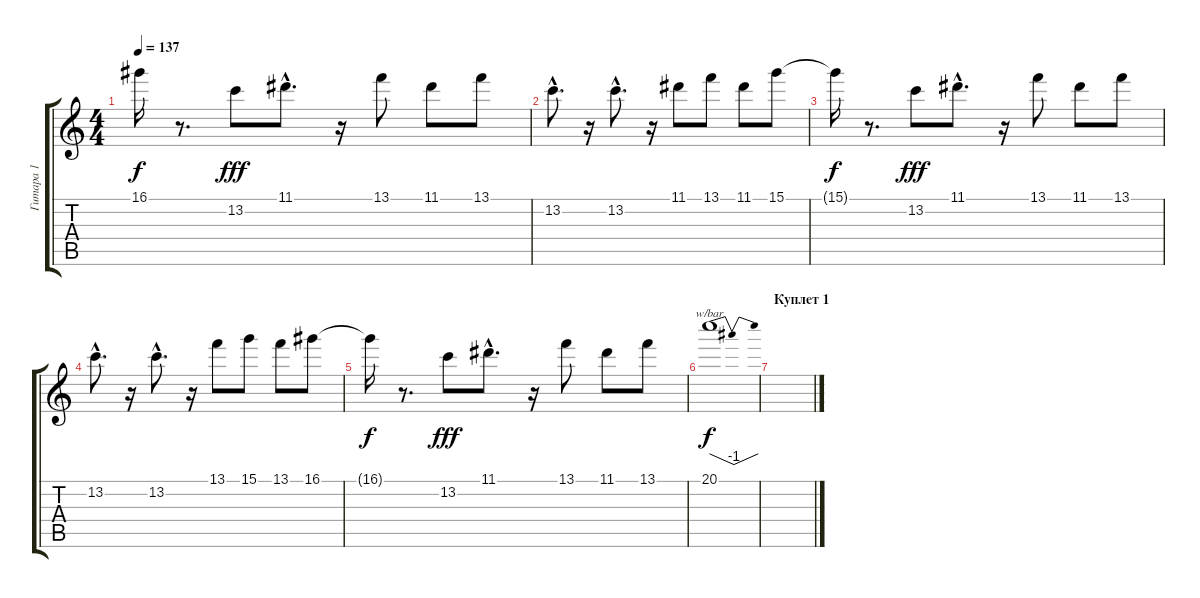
\track ("Гитара 1" "Гитара 1") {instrument overdrivenguitar}
\staff {score tabs}
\tuning (E4 B3 G3 D3 A2 E2) {hide}
\ts (4 4)
\tempo 137
\clef g2
\ks c
16.1{t}.16{dy f} r.8{d} 13.2.8{dy fff} 11.1{hac}.8{d} r.16 13.1.8 11.1.8 13.1.8 |
13.2{hac}.8{d} r.16 13.2{hac}.8{d} r.16 11.1.8 13.1.8 11.1.8 15.1.8 |
15.1{t}.16{dy f} r.8{d} 13.2.8{dy fff} 11.1{hac}.8{d} r.16 13.1.8 11.1.8 13.1.8 |
13.2{hac}.8{d} r.16 13.2{hac}.8{d} r.16 13.1.8 15.1.8 13.1.8 16.1.8 |
16.1{t}.16{dy f} r.8{d} 13.2.8{dy fff} 11.1{hac}.8{d} r.16 13.1.8 11.1.8 13.1.8 |
20.1.1{tbe (dip default 0 0 30 -4 60 0) dy f} |
\section ("" "Куплет 1")
